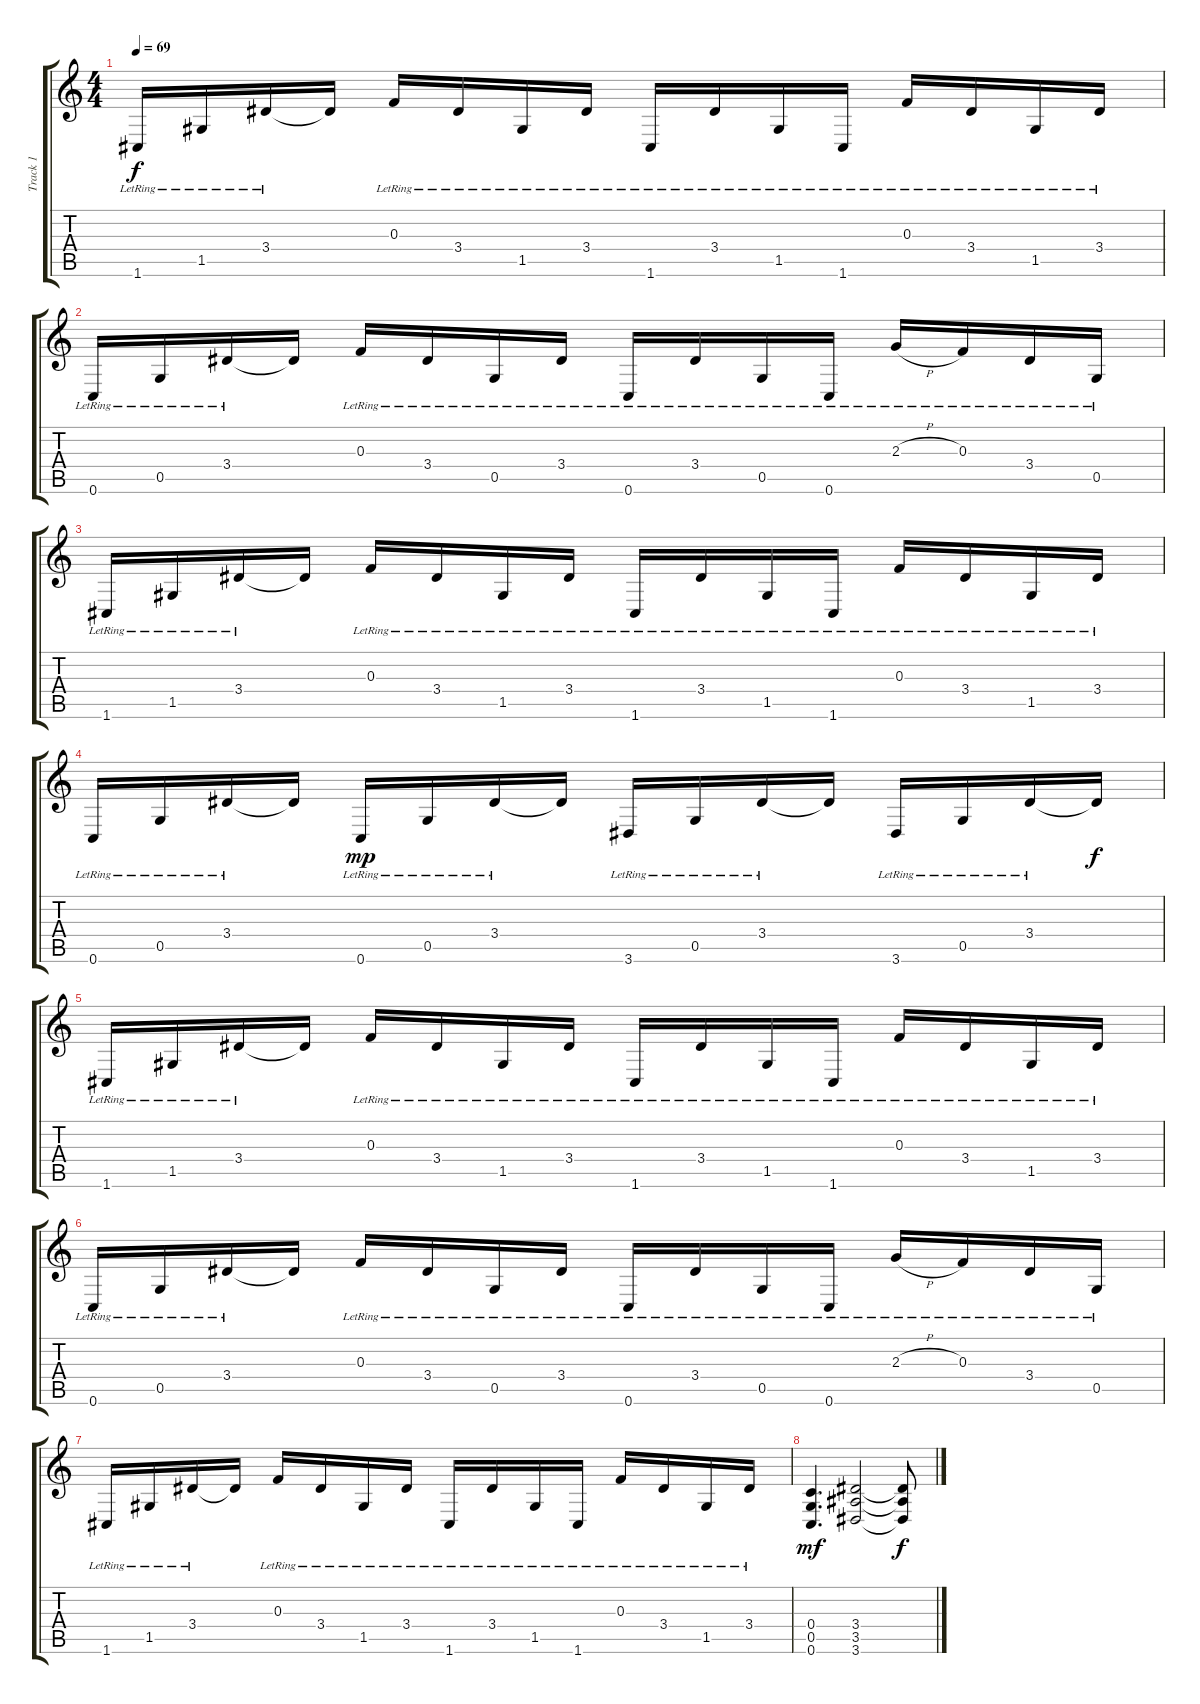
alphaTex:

\track ("Track 1" "Track 1") {instrument electricguitarjazz}
\staff {score tabs}
\tuning (D4 A3 F3 C3 G2 C2) {hide}
\ts (4 4)
\tempo 69
\clef g2
\ks c
1.6{lr}.16{dy f} 1.5{lr}.16 3.4{lr}.16 3.4{t}.16 0.3{lr}.16 3.4{lr}.16 1.5{lr}.16 3.4{lr}.16 1.6{lr}.16 3.4{lr}.16 1.5{lr}.16 1.6{lr}.16 0.3{lr}.16 3.4{lr}.16 1.5{lr}.16 3.4{lr}.16 |
0.6{lr}.16 0.5{lr}.16 3.4{lr}.16 3.4{t}.16 0.3{lr}.16 3.4{lr}.16 0.5{lr}.16 3.4{lr}.16 0.6{lr}.16 3.4{lr}.16 0.5{lr}.16 0.6{lr}.16 2.3{h lr}.16 0.3{lr}.16 3.4{lr}.16 0.5{lr}.16 |
1.6{lr}.16 1.5{lr}.16 3.4{lr}.16 3.4{t}.16 0.3{lr}.16 3.4{lr}.16 1.5{lr}.16 3.4{lr}.16 1.6{lr}.16 3.4{lr}.16 1.5{lr}.16 1.6{lr}.16 0.3{lr}.16 3.4{lr}.16 1.5{lr}.16 3.4{lr}.16 |
0.6{lr}.16 0.5{lr}.16 3.4{lr}.16 3.4{t}.16 0.6{lr}.16{dy mp} 0.5{lr}.16 3.4{lr}.16 3.4{t}.16 3.6{lr}.16 0.5{lr}.16 3.4{lr}.16 3.4{t}.16 3.6{lr}.16 0.5{lr}.16 3.4{lr}.16 3.4{t}.16{dy f} |
1.6{lr}.16 1.5{lr}.16 3.4{lr}.16 3.4{t}.16 0.3{lr}.16 3.4{lr}.16 1.5{lr}.16 3.4{lr}.16 1.6{lr}.16 3.4{lr}.16 1.5{lr}.16 1.6{lr}.16 0.3{lr}.16 3.4{lr}.16 1.5{lr}.16 3.4{lr}.16 |
0.6{lr}.16 0.5{lr}.16 3.4{lr}.16 3.4{t}.16 0.3{lr}.16 3.4{lr}.16 0.5{lr}.16 3.4{lr}.16 0.6{lr}.16 3.4{lr}.16 0.5{lr}.16 0.6{lr}.16 2.3{h lr}.16 0.3{lr}.16 3.4{lr}.16 0.5{lr}.16 |
1.6{lr}.16 1.5{lr}.16 3.4{lr}.16 3.4{t}.16 0.3{lr}.16 3.4{lr}.16 1.5{lr}.16 3.4{lr}.16 1.6{lr}.16 3.4{lr}.16 1.5{lr}.16 1.6{lr}.16 0.3{lr}.16 3.4{lr}.16 1.5{lr}.16 3.4{lr}.16 |
(0.4 0.5 0.6).4{d dy mf instrument distortionguitar} (3.4 3.5 3.6).2 (3.4{t} 3.5{t} 3.6{t}).8{dy f}
